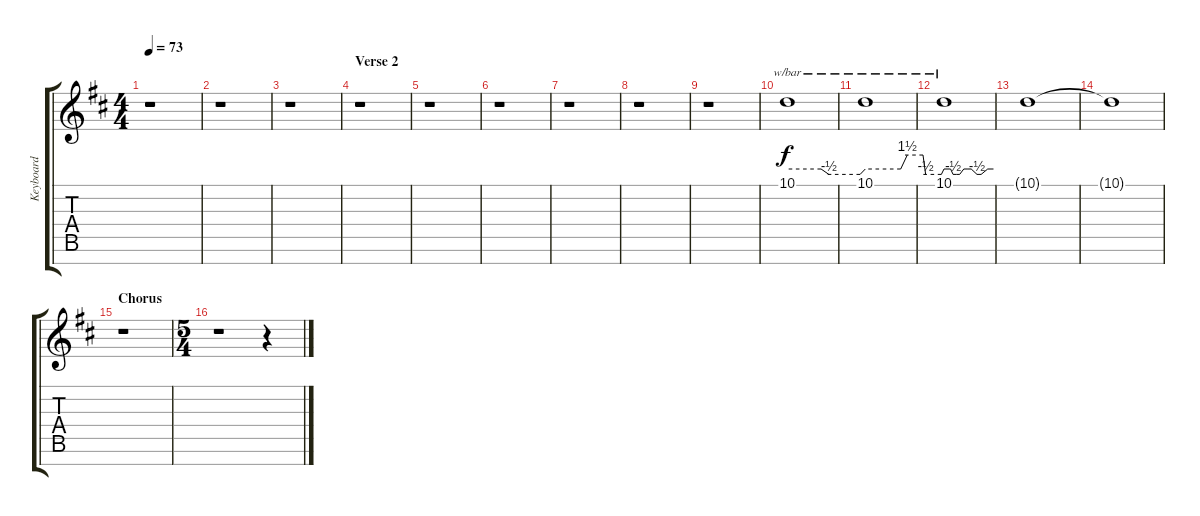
\track ("Keyboard" "Keyboard") {instrument stringensemble1}
\staff {score tabs}
\tuning (E4 B3 G3 D3 A2 E2 B1) {hide}
\ts (4 4)
\tempo 73
\clef g2
\ks d
r.1{dy f} |
r.1 |
r.1 |
\section ("" "Verse 2")
r.1 |
r.1 |
r.1 |
r.1 |
r.1 |
r.1{volume 6} |
10.1.1{tbe (custom default 0 0 26 0 32 -2 56 -2 60 0) volume 12} |
10.1.1{tbe (custom default 0 0 27 0 32 6 44 6 46 -2 58 -2 60 0)} |
10.1.1{tbe (custom default 0 0 8 0 11 -2 15 -2 19 -2 24 0 28 0 33 0 40 -2 45 -2 53 0 57 0 60 0)} |
10.1{t}.1 |
10.1{t}.1 |
\section ("" "Chorus")
r.1 |
\ts (5 4)
r.1 r.4
